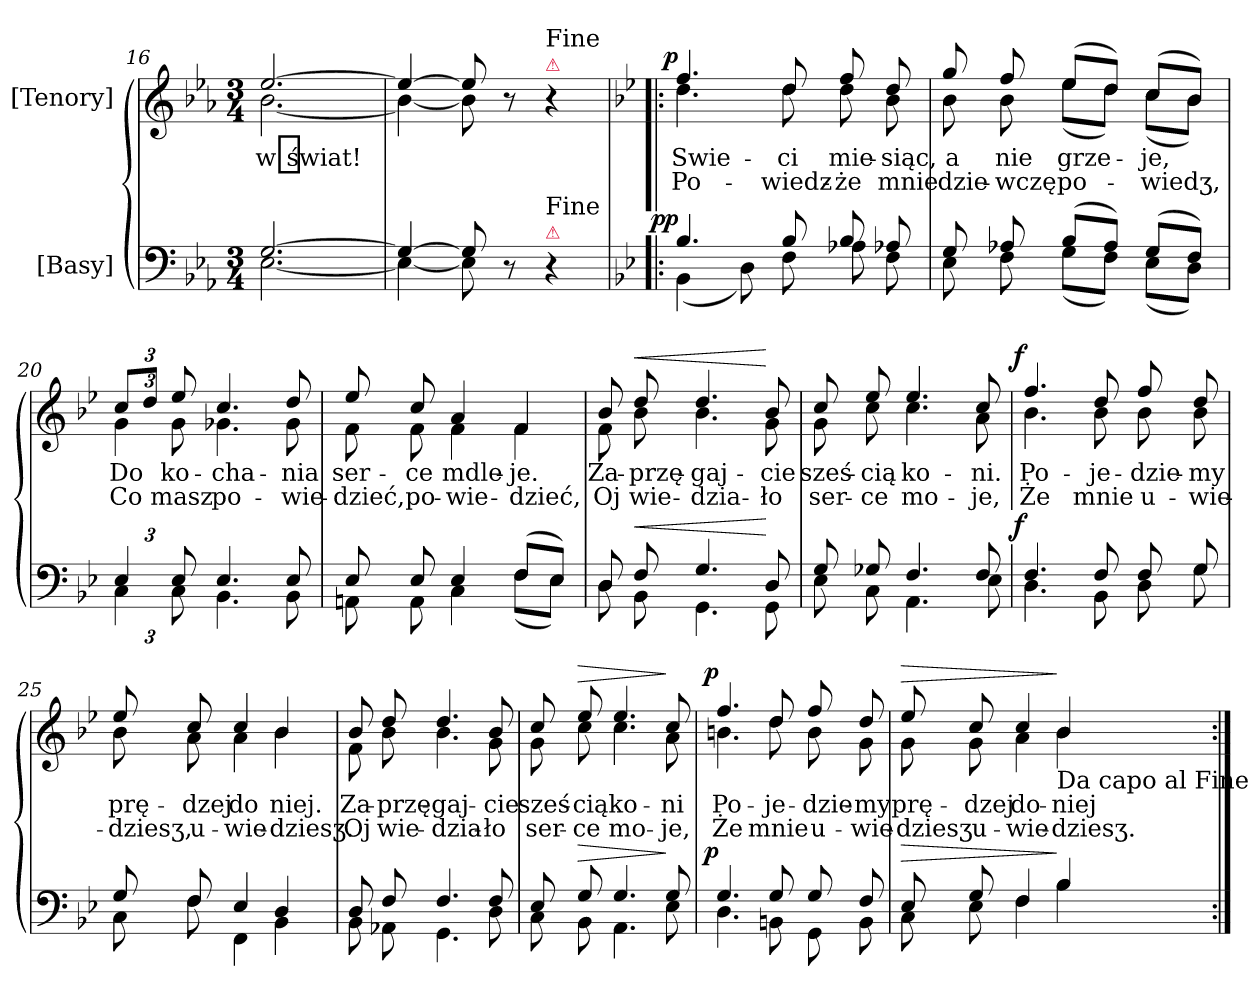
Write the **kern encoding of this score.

**kern	**dynam	**kern	**text	**text	**dynam
*part2	*part2	*part1	*part1	*part1	*part1
*staff2	*staff2	*staff1	*staff1	*staff1	*staff1
*I"[Basy]	*	*I"[Tenory]	*	*	*
*clefF4	*	*clefG2	*	*	*
*	*	*ITrd7c12	*	*	*
*k[b-e-a-]	*	*k[b-e-a-]	*	*	*
*M3/4	*	*M3/4	*	*	*
=16	=16	=16	=16	=16	=16
*^	*	*^	*	*	*
[2.G/	[2.E-\	.	[2.e-/	[2.B-\	w świat!	.	.
=17	=17	=17	=17	=17	=17	=17	=17
4G/_	4E-\_	.	4e-/_	4B-\_	.	.	.
8G/]	8E-\]	.	8e-/]	8B-\]	.	.	.
8r	4.ryy	.	8r	8ryy	.	.	.
!	!	!	!LO:TX:a:color=crimson:t=⚠	!	!	!	!
!	!	!	!LO:TX:a:t=Fine	!	!	!	!
!LO:TX:a:color=crimson:t=⚠	!	!	!	!	!	!	!
!LO:TX:a:t=Fine	!	!	!	!	!	!	!
4r	.	.	4r	4ryy	.	.	.
=18!|:	=18!|:	=18!|:	=18!|:	=18!|:	=18!|:	=18!|:	=18!|:
*k[b-e-]	*	*	*k[b-e-]	*	*	*	*
!	!	!LO:DY:a:rj	!	!	!	!	!
!	!	!LO:DY:n=1:b	!	!	!	!	!LO:DY:b:rj
4.B-/	(4BB-\	p p	4.f/	4.d\	Swie-	Po-	p
.	8D\)	.	.	.	.	.	.
8B-/	8F\	.	8d/	8d\	-ci	-wiedz-	.
8B-/	8A-X\	.	8f/	8d\	mie-	-że	.
8A-X/	8F\	.	8d/	8B-\	-siąc,	mnie	.
=19	=19	=19	=19	=19	=19	=19	=19
8G/	8E-\	.	8g/	8B-\	a	dzie-	.
8A-X/	8F\	.	8f/	8B-\	nie	-wczę	.
(8B-/L	(8G\L	.	(8e-/L	(8e-\L	grze-	po-	.
8A-/J)	8F\J)	.	8d/J)	8d\J)	.	.	.
(8G/L	(8E-\L	.	(8c/L	(8c\L	-je,	-wiedʒ,	.
8F/J)	8D\J)	.	8B-/J)	8B-\J)	.	.	.
=20	=20	=20	=20	=20	=20	=20	=20
*Xbrackettup	*	*	*Xbrackettup	*	*	*	*
6E-/	6C\	.	12c/L	6G\	Do	Co	.
.	.	.	12d/J	.	.	.	.
12E-/	12C\	.	12e-/	12G\	ko-	masz	.
4.E-/	4.BB-\	.	4.c/	4.G-X\	-cha-	po-	.
8E-/	8BB-\	.	8d/	8G-\	-nia	-wie-	.
=21	=21	=21	=21	=21	=21	=21	=21
8E-/	8AAn\	.	8e-/	8F\	ser-	-dzieć,	.
8E-/	8AA\	.	8c/	8F\	-ce	po-	.
4E-/	4C\	.	4A/	4F\	mdle-	-wie-	.
(8F/L	(8F\L	.	4F/	4F\	-je.	-dzieć,	.
8E-/J)	8E-\J)	.	.	.	.	.	.
=22	=22	=22	=22	=22	=22	=22	=22
8D/	8D\	.	8B-/	8F\	Za-	Oj	.
!	!	!LO:HP:a	!	!	!	!	!
!	!	!LO:HP:n=1:b	!	!	!	!	!LO:HP:a
!	!	!	!	!	!	!	!LO:HP:n=1:b
8F/	8BB-\	< <	8d/	8B-\	-przę-	wie-	< <
4.G/	4.GG\	.	4.d/	4.B-\	-gaj-	-dzia-	.
8D/	8GG\	[	8B-/	8G\	-cie	-ło	[
*v	*v	*	*	*	*	*	*
*	*	*v	*v	*	*	*
.	[	.	.	.	[
=23	=23	=23	=23	=23	=23
*^	*	*^	*	*	*
8G/	8E-\	.	8c/	8G\	sześ-	ser-	.
8G-X/	8C\	.	8e-/	8c\	-cią	-ce	.
4.F/	4.AA\	.	4.e-/	4.c\	ko-	mo-	.
8F/	8E-\	.	8c/	8A\	-ni.	-je,	.
=24	=24	=24	=24	=24	=24	=24	=24
!	!	!LO:DY:a:rj	!	!	!	!	!LO:DY:a:rj
4.F/	4.D\	f	4.f/	4.B-\	Po-	Że	f
8F/	8BB-\	.	8d/	8B-\	-je-	mnie	.
8F/	8D\	.	8f/	8B-\	-dzie-	u-	.
8G/	8G\	.	8d/	8B-\	-my	-wie-	.
=25	=25	=25	=25	=25	=25	=25	=25
8G/	8C\	.	8e-/	8B-\	prę-	-dziesʒ,	.
8F/	8F\	.	8c/	8A\	-dzej	u-	.
4E-/	4FF\	.	4c/	4A\	do	-wie-	.
4D/	4BB-\	.	4B-/	4B-\	niej.	-dziesʒ.	.
=26	=26	=26	=26	=26	=26	=26	=26
8D/	8BB-\	.	8B-/	8F\	Za-	Oj	.
8F/	8AA-X\	.	8d/	8B-\	-przę-	wie-	.
4.F/	4.GG\	.	4.d/	4.B-\	-gaj-	-dzia-	.
8F/	8D\	.	8B-/	8G\	-cie	-ło	.
=27	=27	=27	=27	=27	=27	=27	=27
8E-/	8C\	.	8c/	8G\	sześ-	ser-	.
!	!	!LO:HP:a	!	!	!	!	!
!	!	!LO:HP:n=1:b	!	!	!	!	!LO:HP:a
!	!	!	!	!	!	!	!LO:HP:n=1:b
8G/	8BB-\	> >	8e-/	8c\	-cią	-ce	> >
4.G/	4.AA\	.	4.e-/	4.c\	ko-	mo-	.
8G/	8E-\	] ]	8c/	8A\	-ni	-je,	]
*v	*v	*	*	*	*	*	*
*	*	*v	*v	*	*	*
.	.	.	.	.	]
=28	=28	=28	=28	=28	=28
*^	*	*^	*	*	*
!	!	!LO:DY:a:rj	!	!	!	!	!LO:DY:a:rj
4.G/	4.D\	p	4.f/	4.Bn\	Po-	Że	p
8G/	8BBn\	.	8d/	8d\	-je-	mnie	.
8G/	8GG\	.	8f/	8B\	-dzie-	u-	.
8F/	8BB\	.	8d/	8G\	-my	-wie-	.
=29	=29	=29	=29	=29	=29	=29	=29
!	!	!LO:HP:a	!	!	!	!	!
!	!	!LO:HP:n=1:b	!	!	!	!	!LO:HP:a
!	!	!	!	!	!	!	!LO:HP:n=1:b
8E-/	8C\	> >	8e-/	8G\	prę-	-dziesʒ	> >
8G/	8E-\	.	8c/	8G\	-dzej	u-	.
4F/	4F\	.	4c/	4A\	do-	-wie-	.
!	!	!	!LO:TX:b:t=Da capo al Fine	!	!	!	!
4B-/	4B-\	] ]	4B-/	4B-\	-niej	-dziesʒ.	] ]
*v	*v	*	*	*	*	*	*
*	*	*v	*v	*	*	*
=:|!	=:|!	=:|!	=:|!	=:|!	=:|!
*-	*-	*-	*-	*-	*-
